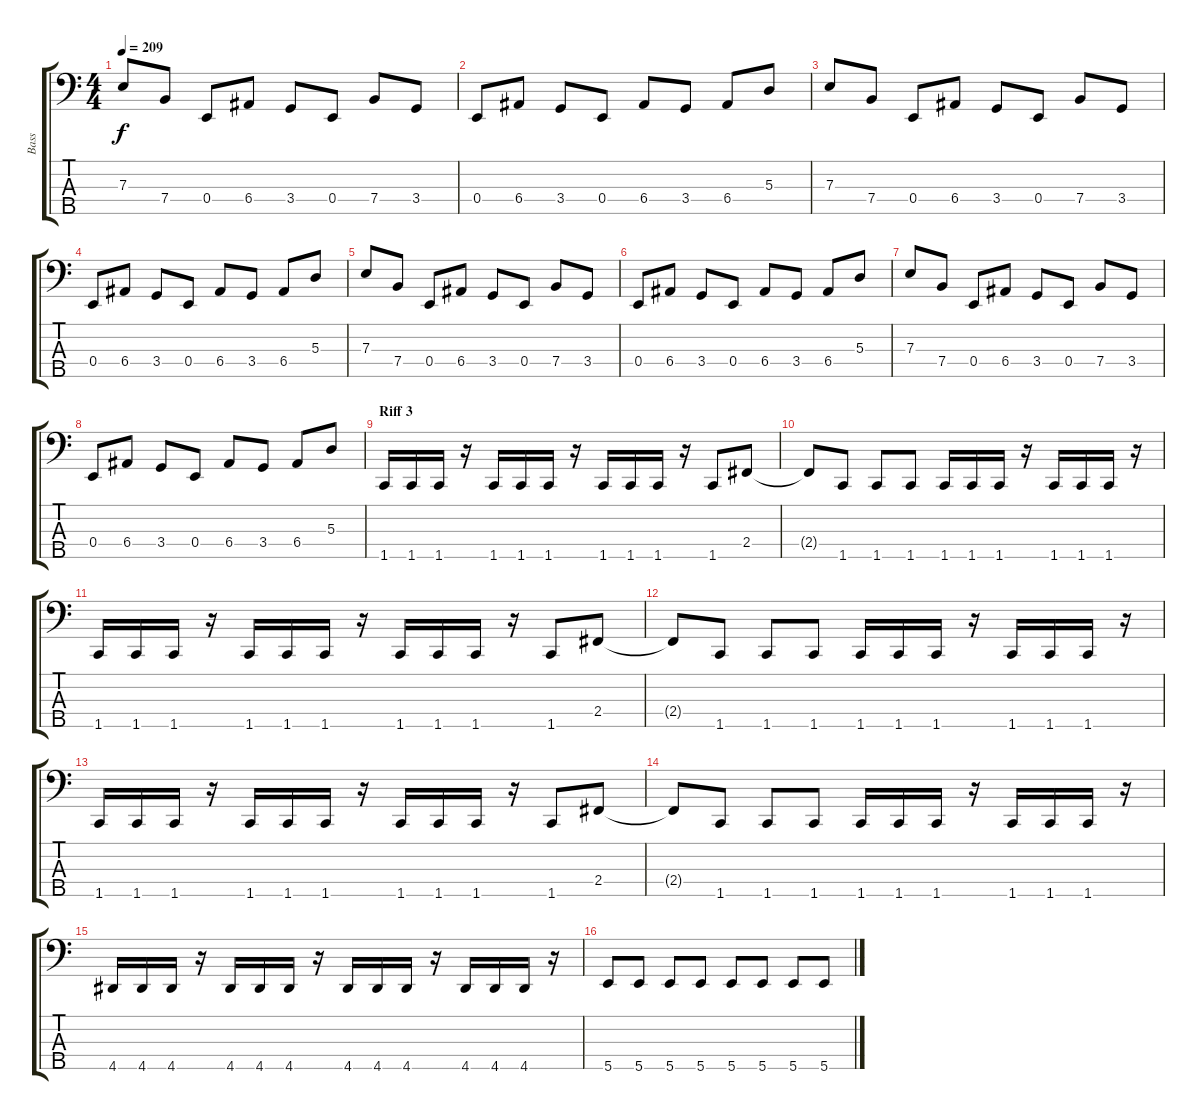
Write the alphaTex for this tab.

\track ("Bass" "Bass") {instrument electricbassfinger}
\staff {score tabs}
\tuning (G2 D2 A1 E1 B0) {hide}
\ts (4 4)
\tempo 209
\clef f4
\ks c
7.3.8{dy f} 7.4.8 0.4.8 6.4.8 3.4.8 0.4.8 7.4.8 3.4.8 |
0.4.8 6.4.8 3.4.8 0.4.8 6.4.8 3.4.8 6.4.8 5.3.8 |
7.3.8 7.4.8 0.4.8 6.4.8 3.4.8 0.4.8 7.4.8 3.4.8 |
0.4.8 6.4.8 3.4.8 0.4.8 6.4.8 3.4.8 6.4.8 5.3.8 |
7.3.8 7.4.8 0.4.8 6.4.8 3.4.8 0.4.8 7.4.8 3.4.8 |
0.4.8 6.4.8 3.4.8 0.4.8 6.4.8 3.4.8 6.4.8 5.3.8 |
7.3.8 7.4.8 0.4.8 6.4.8 3.4.8 0.4.8 7.4.8 3.4.8 |
0.4.8 6.4.8 3.4.8 0.4.8 6.4.8 3.4.8 6.4.8 5.3.8 |
\section ("" "Riff 3")
1.5.16 1.5.16 1.5.16 r.16 1.5.16 1.5.16 1.5.16 r.16 1.5.16 1.5.16 1.5.16 r.16 1.5.8 2.4.8 |
2.4{t}.8 1.5.8 1.5.8 1.5.8 1.5.16 1.5.16 1.5.16 r.16 1.5.16 1.5.16 1.5.16 r.16 |
1.5.16 1.5.16 1.5.16 r.16 1.5.16 1.5.16 1.5.16 r.16 1.5.16 1.5.16 1.5.16 r.16 1.5.8 2.4.8 |
2.4{t}.8 1.5.8 1.5.8 1.5.8 1.5.16 1.5.16 1.5.16 r.16 1.5.16 1.5.16 1.5.16 r.16 |
1.5.16 1.5.16 1.5.16 r.16 1.5.16 1.5.16 1.5.16 r.16 1.5.16 1.5.16 1.5.16 r.16 1.5.8 2.4.8 |
2.4{t}.8 1.5.8 1.5.8 1.5.8 1.5.16 1.5.16 1.5.16 r.16 1.5.16 1.5.16 1.5.16 r.16 |
4.5.16 4.5.16 4.5.16 r.16 4.5.16 4.5.16 4.5.16 r.16 4.5.16 4.5.16 4.5.16 r.16 4.5.16 4.5.16 4.5.16 r.16 |
5.5.8 5.5.8 5.5.8 5.5.8 5.5.8 5.5.8 5.5.8 5.5.8
